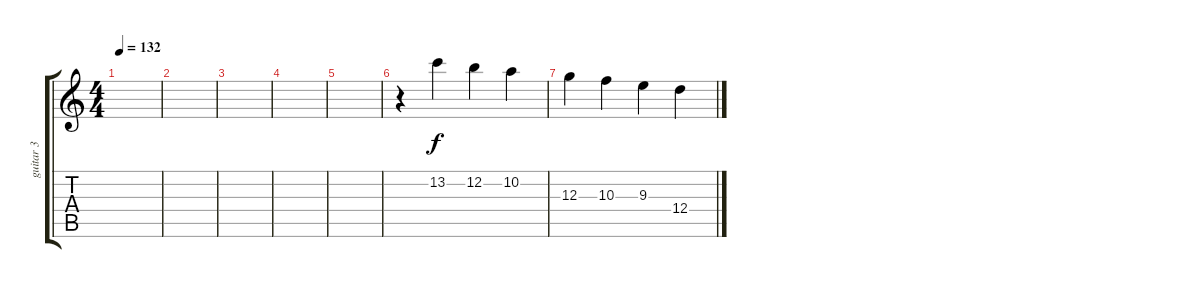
\track ("guitar 3" "guitar 3") {instrument electricguitarjazz}
\staff {score tabs}
\tuning (E4 B3 G3 D3 A2 E2) {hide}
\ts (4 4)
\tempo 132
\clef g2
\ks c
|
|
|
|
|
r.4 13.2.4 12.2.4 10.2.4 |
12.3.4 10.3.4 9.3.4 12.4.4
